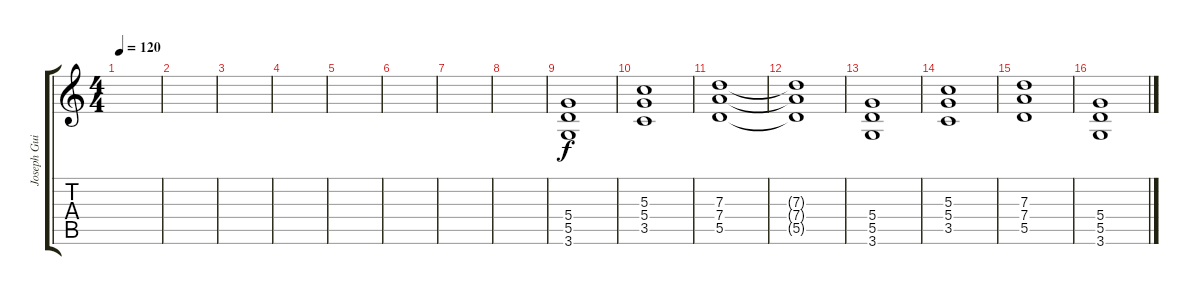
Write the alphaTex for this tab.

\track ("Joseph Guitar" "Joseph Gui") {instrument distortionguitar}
\staff {score tabs}
\tuning (E4 B3 G3 D3 A2 E2) {hide}
\ts (4 4)
\tempo 120
\clef g2
\ks c
|
|
|
|
|
|
|
|
(5.4 5.5 3.6).1 |
(5.3 5.4 3.5).1 |
(7.3 7.4 5.5).1 |
(7.3{t} 7.4{t} 5.5{t}).1 |
(5.4 5.5 3.6).1 |
(5.3 5.4 3.5).1 |
(7.3 7.4 5.5).1 |
(5.4 5.5 3.6).1
